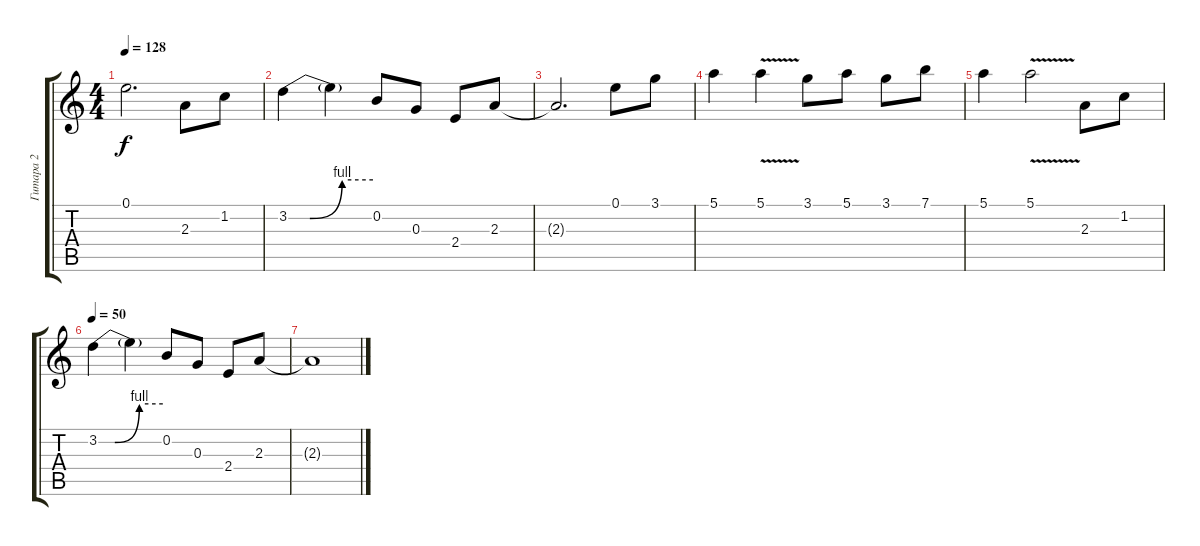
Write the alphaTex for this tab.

\track ("Гитара 2" "Гитара 2") {instrument distortionguitar}
\staff {score tabs}
\tuning (E4 B3 G3 D3 A2 E2) {hide}
\ts (4 4)
\tempo 128
\clef g2
\ks c
0.1{t}.2{d dy f} 2.3.8 1.2.8 |
3.2{be (custom 0 0 15 0 38 4 60 4)}.4 3.2{t}.4 0.2.8 0.3.8 2.4.8 2.3.8 |
2.3{t}.2{d} 0.1.8 3.1.8 |
5.1.4 5.1{v}.4 3.1.8 5.1.8 3.1.8 7.1.8 |
5.1.4 5.1{v}.2 2.3.8 1.2.8 |
\tempo 50
3.2{be (custom 0 0 15 0 38 4 60 4)}.4 3.2{t}.4 0.2.8 0.3.8 2.4.8 2.3.8 |
2.3{t}.1
